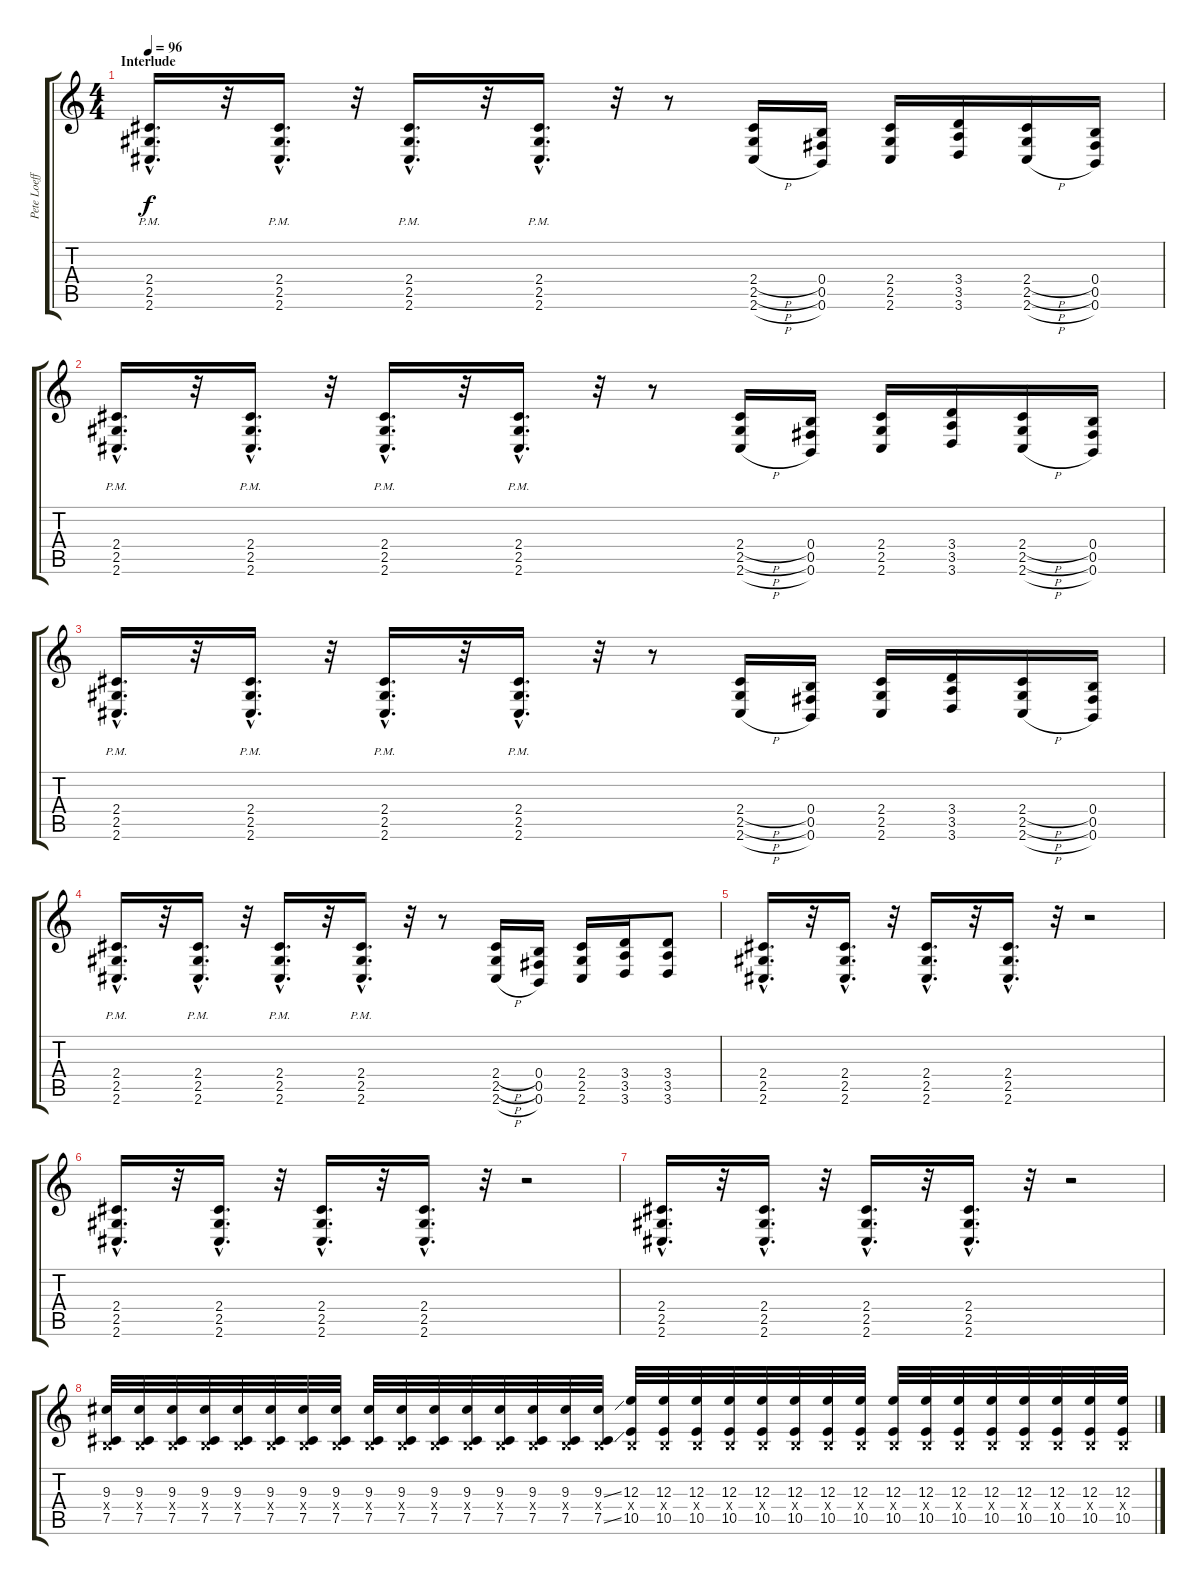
\track ("Pete Loeffler - Distortion Guitar" "Pete Loeff") {instrument distortionguitar}
\staff {score tabs}
\tuning (Db4 Ab3 E3 B2 Gb2 B1) {hide}
\ts (4 4)
\section ("" "Interlude")
\tempo 96
\clef g2
\ks c
(2.4{hac pm} 2.5{hac pm} 2.6{hac pm}).16{d dy f} r.32 (2.4{hac pm} 2.5{hac pm} 2.6{hac pm}).16{d} r.32 (2.4{hac pm} 2.5{hac pm} 2.6{hac pm}).16{d} r.32 (2.4{hac pm} 2.5{hac pm} 2.6{hac pm}).16{d} r.32 r.8 (2.4{h} 2.5{h} 2.6{h}).16 (0.4 0.5 0.6).16 (2.4 2.5 2.6).16 (3.4 3.5 3.6).16 (2.4{h} 2.5{h} 2.6{h}).16 (0.4 0.5 0.6).16 |
(2.4{hac pm} 2.5{hac pm} 2.6{hac pm}).16{d} r.32 (2.4{hac pm} 2.5{hac pm} 2.6{hac pm}).16{d} r.32 (2.4{hac pm} 2.5{hac pm} 2.6{hac pm}).16{d} r.32 (2.4{hac pm} 2.5{hac pm} 2.6{hac pm}).16{d} r.32 r.8 (2.4{h} 2.5{h} 2.6{h}).16 (0.4 0.5 0.6).16 (2.4 2.5 2.6).16 (3.4 3.5 3.6).16 (2.4{h} 2.5{h} 2.6{h}).16 (0.4 0.5 0.6).16 |
(2.4{hac pm} 2.5{hac pm} 2.6{hac pm}).16{d} r.32 (2.4{hac pm} 2.5{hac pm} 2.6{hac pm}).16{d} r.32 (2.4{hac pm} 2.5{hac pm} 2.6{hac pm}).16{d} r.32 (2.4{hac pm} 2.5{hac pm} 2.6{hac pm}).16{d} r.32 r.8 (2.4{h} 2.5{h} 2.6{h}).16 (0.4 0.5 0.6).16 (2.4 2.5 2.6).16 (3.4 3.5 3.6).16 (2.4{h} 2.5{h} 2.6{h}).16 (0.4 0.5 0.6).16 |
(2.4{hac pm} 2.5{hac pm} 2.6{hac pm}).16{d} r.32 (2.4{hac pm} 2.5{hac pm} 2.6{hac pm}).16{d} r.32 (2.4{hac pm} 2.5{hac pm} 2.6{hac pm}).16{d} r.32 (2.4{hac pm} 2.5{hac pm} 2.6{hac pm}).16{d} r.32 r.8 (2.4{h} 2.5{h} 2.6{h}).16 (0.4 0.5 0.6).16 (2.4 2.5 2.6).16 (3.4 3.5 3.6).16 (3.4 3.5 3.6).8 |
(2.4{hac} 2.5{hac} 2.6{hac}).16{d} r.32 (2.4{hac} 2.5{hac} 2.6{hac}).16{d} r.32 (2.4{hac} 2.5{hac} 2.6{hac}).16{d} r.32 (2.4{hac} 2.5{hac} 2.6{hac}).16{d} r.32 r.2 |
(2.4{hac} 2.5{hac} 2.6{hac}).16{d} r.32 (2.4{hac} 2.5{hac} 2.6{hac}).16{d} r.32 (2.4{hac} 2.5{hac} 2.6{hac}).16{d} r.32 (2.4{hac} 2.5{hac} 2.6{hac}).16{d} r.32 r.2 |
(2.4{hac} 2.5{hac} 2.6{hac}).16{d} r.32 (2.4{hac} 2.5{hac} 2.6{hac}).16{d} r.32 (2.4{hac} 2.5{hac} 2.6{hac}).16{d} r.32 (2.4{hac} 2.5{hac} 2.6{hac}).16{d} r.32 r.2 |
(9.3 0.4{x} 7.5).32 (9.3 0.4{x} 7.5).32 (9.3 0.4{x} 7.5).32 (9.3 0.4{x} 7.5).32 (9.3 0.4{x} 7.5).32 (9.3 0.4{x} 7.5).32 (9.3 0.4{x} 7.5).32 (9.3 0.4{x} 7.5).32 (9.3 0.4{x} 7.5).32 (9.3 0.4{x} 7.5).32 (9.3 0.4{x} 7.5).32 (9.3 0.4{x} 7.5).32 (9.3 0.4{x} 7.5).32 (9.3 0.4{x} 7.5).32 (9.3 0.4{x} 7.5).32 (9.3{ss} 0.4{x} 7.5{ss}).32 (12.3 0.4{x} 10.5).32 (12.3 0.4{x} 10.5).32 (12.3 0.4{x} 10.5).32 (12.3 0.4{x} 10.5).32 (12.3 0.4{x} 10.5).32 (12.3 0.4{x} 10.5).32 (12.3 0.4{x} 10.5).32 (12.3 0.4{x} 10.5).32 (12.3 0.4{x} 10.5).32 (12.3 0.4{x} 10.5).32 (12.3 0.4{x} 10.5).32 (12.3 0.4{x} 10.5).32 (12.3 0.4{x} 10.5).32 (12.3 0.4{x} 10.5).32 (12.3 0.4{x} 10.5).32 (12.3 0.4{x} 10.5).32
